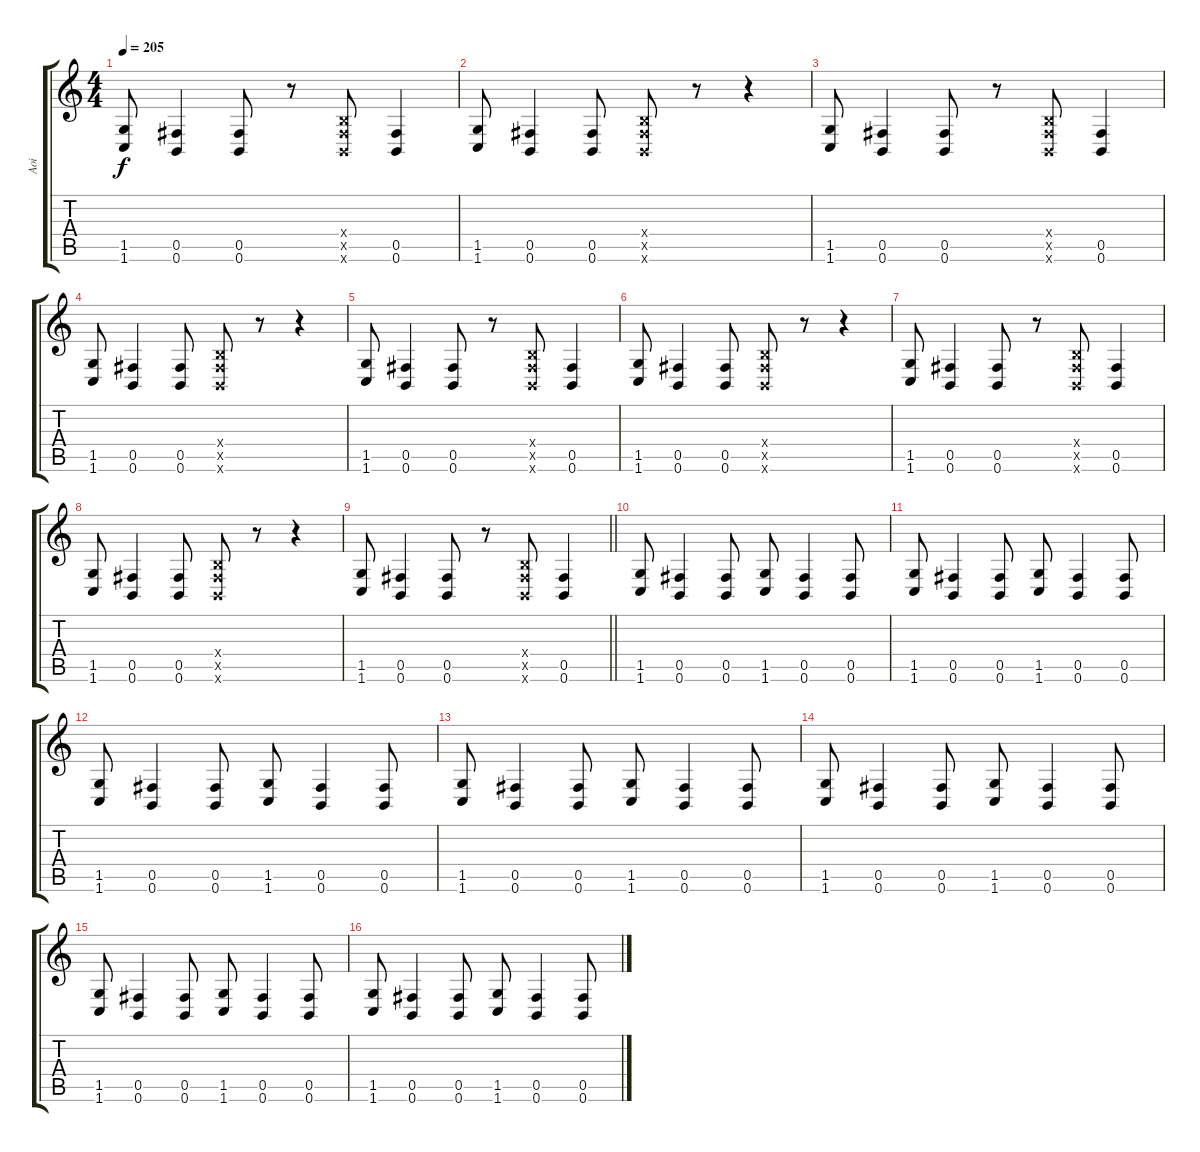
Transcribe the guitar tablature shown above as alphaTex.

\track ("Aoi" "Aoi") {instrument distortionguitar}
\staff {score tabs}
\tuning (Db4 Ab3 E3 B2 Gb2 B1) {hide}
\ts (4 4)
\tempo 205
\clef g2
\ks c
(1.5 1.6).8{dy f} (0.5 0.6).4 (0.5 0.6).8 r.8 (0.4{x} 0.5{x} 0.6{x}).8 (0.5 0.6).4 |
(1.5 1.6).8 (0.5 0.6).4 (0.5 0.6).8 (0.4{x} 0.5{x} 0.6{x}).8 r.8 r.4 |
(1.5 1.6).8 (0.5 0.6).4 (0.5 0.6).8 r.8 (0.4{x} 0.5{x} 0.6{x}).8 (0.5 0.6).4 |
(1.5 1.6).8 (0.5 0.6).4 (0.5 0.6).8 (0.4{x} 0.5{x} 0.6{x}).8 r.8 r.4 |
(1.5 1.6).8 (0.5 0.6).4 (0.5 0.6).8 r.8 (0.4{x} 0.5{x} 0.6{x}).8 (0.5 0.6).4 |
(1.5 1.6).8 (0.5 0.6).4 (0.5 0.6).8 (0.4{x} 0.5{x} 0.6{x}).8 r.8 r.4 |
(1.5 1.6).8 (0.5 0.6).4 (0.5 0.6).8 r.8 (0.4{x} 0.5{x} 0.6{x}).8 (0.5 0.6).4 |
(1.5 1.6).8 (0.5 0.6).4 (0.5 0.6).8 (0.4{x} 0.5{x} 0.6{x}).8 r.8 r.4 |
\barLineRight lightlight
(1.5 1.6).8 (0.5 0.6).4 (0.5 0.6).8 r.8 (0.4{x} 0.5{x} 0.6{x}).8 (0.5 0.6).4 |
(1.5 1.6).8 (0.5 0.6).4 (0.5 0.6).8 (1.5 1.6).8 (0.5 0.6).4 (0.5 0.6).8 |
(1.5 1.6).8 (0.5 0.6).4 (0.5 0.6).8 (1.5 1.6).8 (0.5 0.6).4 (0.5 0.6).8 |
(1.5 1.6).8 (0.5 0.6).4 (0.5 0.6).8 (1.5 1.6).8 (0.5 0.6).4 (0.5 0.6).8 |
(1.5 1.6).8 (0.5 0.6).4 (0.5 0.6).8 (1.5 1.6).8 (0.5 0.6).4 (0.5 0.6).8 |
(1.5 1.6).8 (0.5 0.6).4 (0.5 0.6).8 (1.5 1.6).8 (0.5 0.6).4 (0.5 0.6).8 |
(1.5 1.6).8 (0.5 0.6).4 (0.5 0.6).8 (1.5 1.6).8 (0.5 0.6).4 (0.5 0.6).8 |
(1.5 1.6).8 (0.5 0.6).4 (0.5 0.6).8 (1.5 1.6).8 (0.5 0.6).4 (0.5 0.6).8
